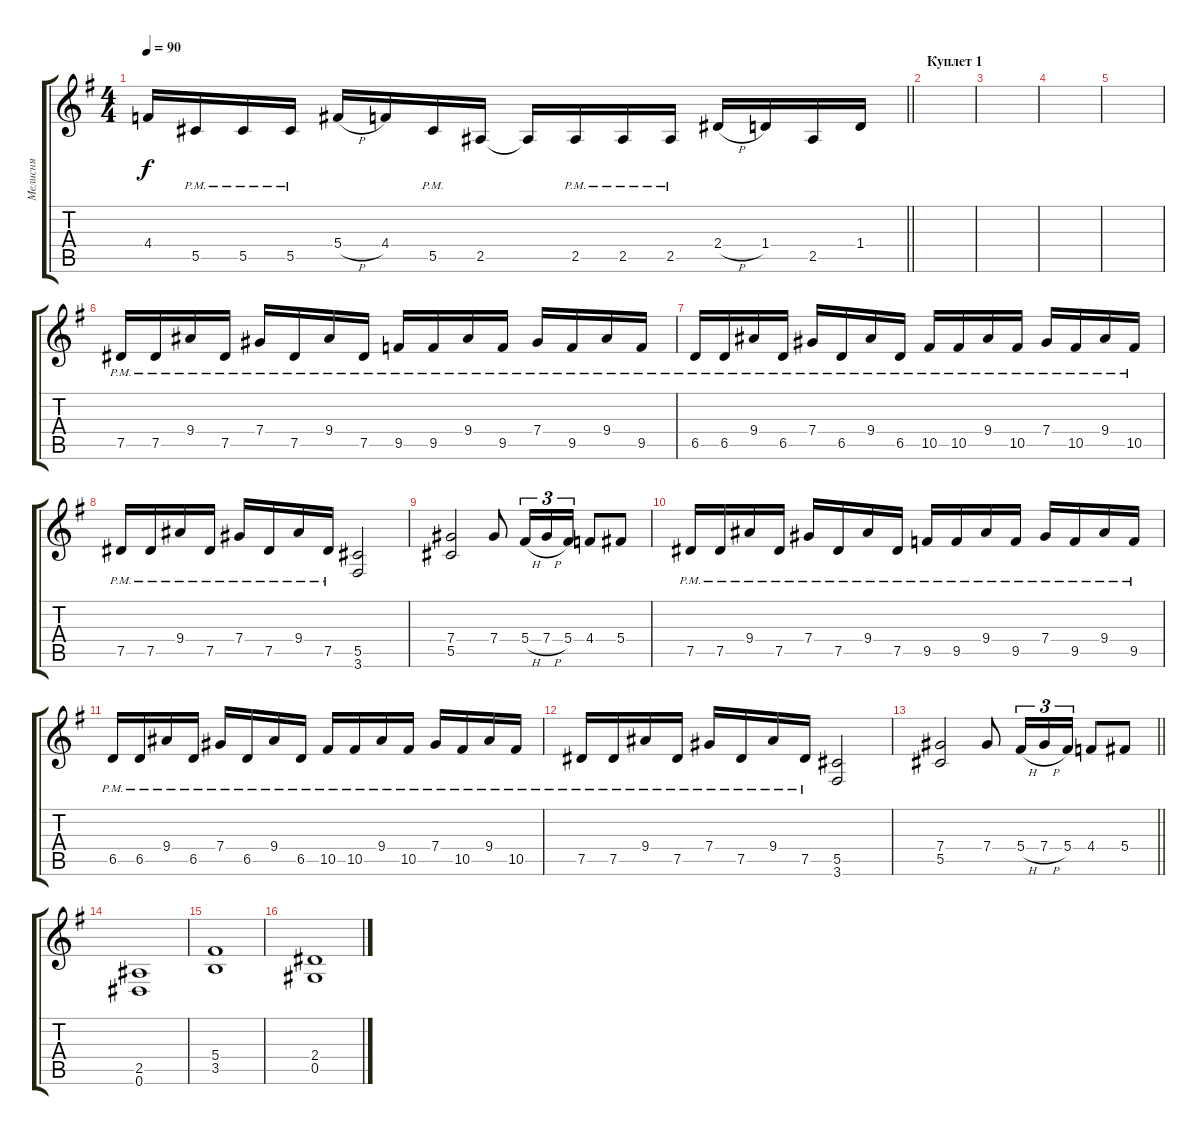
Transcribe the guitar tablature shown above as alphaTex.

\track ("Мелисня" "Мелисня") {instrument distortionguitar}
\staff {score tabs}
\tuning (Eb4 Bb3 Gb3 Db3 Ab2 Eb2) {hide}
\ts (4 4)
\tempo 90
\clef g2
\barLineRight lightlight
\ks eminor
4.4{t}.16{dy f} 5.5{pm}.16 5.5{pm}.16 5.5{pm}.16 5.4{h}.16 4.4.16 5.5{pm}.16 2.5.16 2.5{t}.16 2.5{pm}.16 2.5{pm}.16 2.5{pm}.16 2.4{h}.16 1.4.16 2.5.16 1.4.16 |
\section ("" "Куплет 1")
|
|
|
|
7.5{pm}.16 7.5{pm}.16 9.4{pm}.16 7.5{pm}.16 7.4{pm}.16 7.5{pm}.16 9.4{pm}.16 7.5{pm}.16 9.5{pm}.16 9.5{pm}.16 9.4{pm}.16 9.5{pm}.16 7.4{pm}.16 9.5{pm}.16 9.4{pm}.16 9.5{pm}.16 |
6.5{pm}.16 6.5{pm}.16 9.4{pm}.16 6.5{pm}.16 7.4{pm}.16 6.5{pm}.16 9.4{pm}.16 6.5{pm}.16 10.5{pm}.16 10.5{pm}.16 9.4{pm}.16 10.5{pm}.16 7.4{pm}.16 10.5{pm}.16 9.4{pm}.16 10.5{pm}.16 |
7.5{pm}.16 7.5{pm}.16 9.4{pm}.16 7.5{pm}.16 7.4{pm}.16 7.5{pm}.16 9.4{pm}.16 7.5{pm}.16 (5.5 3.6).2 |
(7.4 5.5).2 7.4.8 5.4{h}.16{tu (3 2)} 7.4{h}.16{tu (3 2)} 5.4.16{tu (3 2)} 4.4.8 5.4.8 |
7.5{pm}.16 7.5{pm}.16 9.4{pm}.16 7.5{pm}.16 7.4{pm}.16 7.5{pm}.16 9.4{pm}.16 7.5{pm}.16 9.5{pm}.16 9.5{pm}.16 9.4{pm}.16 9.5{pm}.16 7.4{pm}.16 9.5{pm}.16 9.4{pm}.16 9.5{pm}.16 |
6.5{pm}.16 6.5{pm}.16 9.4{pm}.16 6.5{pm}.16 7.4{pm}.16 6.5{pm}.16 9.4{pm}.16 6.5{pm}.16 10.5{pm}.16 10.5{pm}.16 9.4{pm}.16 10.5{pm}.16 7.4{pm}.16 10.5{pm}.16 9.4{pm}.16 10.5{pm}.16 |
7.5{pm}.16 7.5{pm}.16 9.4{pm}.16 7.5{pm}.16 7.4{pm}.16 7.5{pm}.16 9.4{pm}.16 7.5{pm}.16 (5.5 3.6).2 |
\barLineRight lightlight
(7.4 5.5).2 7.4.8 5.4{h}.16{tu (3 2)} 7.4{h}.16{tu (3 2)} 5.4.16{tu (3 2)} 4.4.8 5.4.8 |
(2.5 0.6).1 |
(5.4 3.5).1 |
(2.4 0.5).1
